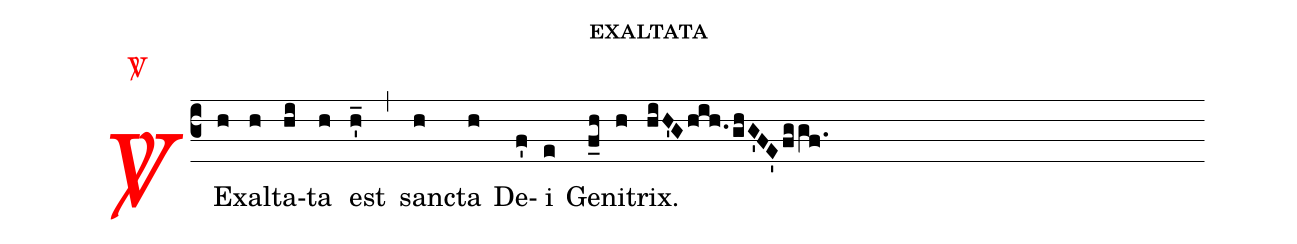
name:exaltata;
annotation:{\color{red}\Vbar\ };
%%
(c3)<v>\rubric{\Vbar}</v>Ex(h)al(h)ta(hi)ta(h) est(h'_) (,) san(h)cta(h) De(f')i(e) Ge(f_h)ni(h)trix.(hiH'Ghih.ghG'FE'fggf.)
